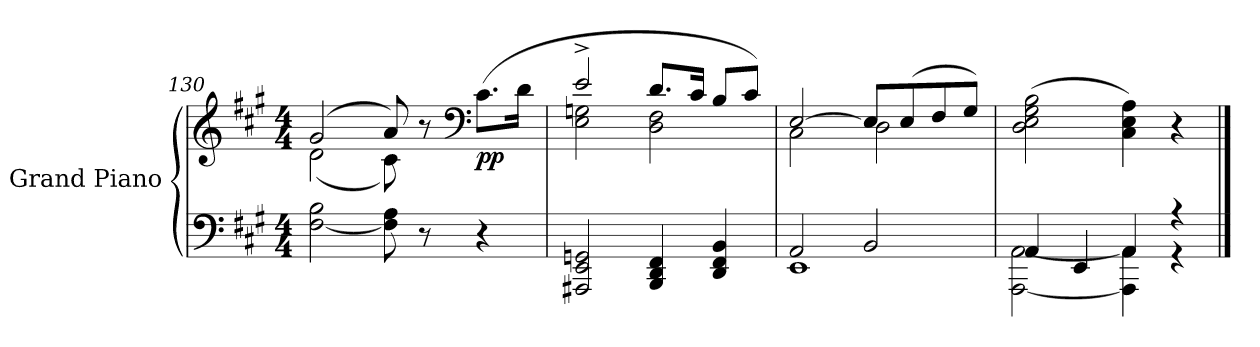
**kern	**kern	**dynam
*part1	*part1	*part1
*staff2	*staff1	*staff1/2
*I"Grand Piano	*	*
*I'Pno.	*	*
*clefF4	*clefG2	*
*k[f#c#g#]	*k[f#c#g#]	*
*M4/4	*M4/4	*
=130	=130	=130
*	*^	*
[2F#\ 2B\	(>2g#/	(<2d\	.
8F#\] 8A\	8a/)	8c#\)	.
8r	8r	4.ryy	.
*	*clefF4	*	*
!	!	!	!LO:DY:b
4r	(>8.c#\L	.	pp
.	16d\Jk	.	.
=131	=131	=131	=131
2AAA#X/ 2EE/ 2GGn/	2e^/	2E\ 2Gn\	.
4BBB/ 4DD/ 4FF#/	8.d/L	2D\ 2F#\	.
.	16c#/Jk	.	.
4DD/ 4FF#/ 4BB/	8B/L	.	.
.	8c#/J)	.	.
=132	=132	=132	=132
*^	*	*	*
2AA/	1EE	[2E/	2C#\	.
2BB/	.	8E/L]	2D\	.
.	.	(>8E/	.	.
.	.	8F#/	.	.
.	.	8G#/J)	.	.
*	*	*v	*v	*
=133	=133	=133	=133
4AA/	[2AAA\ [2AA\	(>2D\ 2E\ 2G#\ 2B\	.
4EE/	.	.	.
4AA/	4AAA\] 4AA\]	4C#\ 4E\ 4A\)	.
4r	4r	4r	.
*v	*v	*	*
==	==	==
*-	*-	*-
